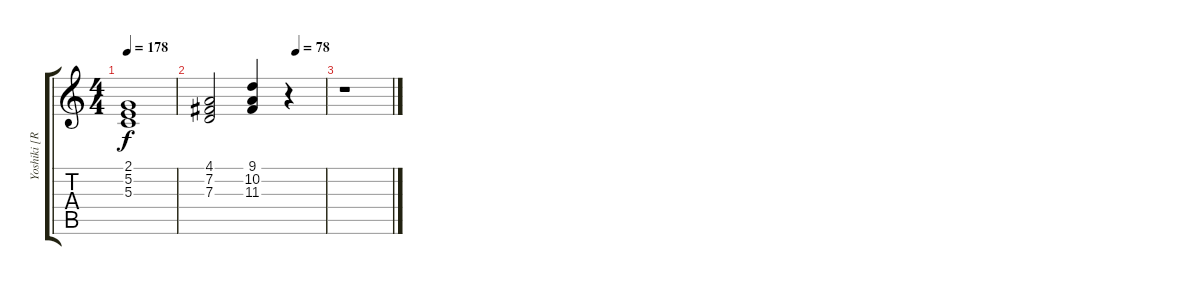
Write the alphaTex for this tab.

\track ("Yoshiki [R]" "Yoshiki [R") {instrument acousticgrandpiano}
\staff {score tabs}
\tuning (F4 B3 G3 D3 A2 E2) {hide}
\ts (4 4)
\tempo 178
\clef g2
\ks c
(2.1 5.2 5.3).1{dy f} |
\tempo (78 0.75)
(4.1 7.2 7.3).2 (9.1 10.2 11.3).4 r.4 |
r.1
